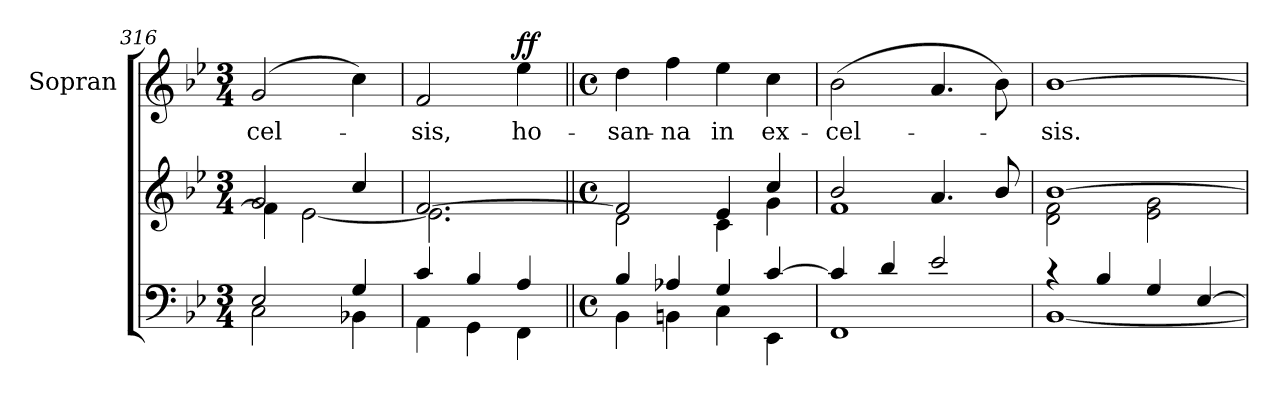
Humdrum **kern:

**kern	**kern	**kern	**text	**dynam
*part2	*part2	*part1	*part1	*part1
*staff3	*staff2	*staff1	*staff1	*staff1
*	*	*I"Sopran	*	*
*	*	*I'S.	*	*
*clefF4	*clefG2	*clefG2	*	*
*k[b-e-]	*k[b-e-]	*k[b-e-]	*	*
*B-:	*B-:	*B-:	*	*
*M3/4	*M3/4	*M3/4	*	*
=316	=316	=316	=316	=316
*^	*^	*	*	*
!	!	!	!	!	!LO:LY:b	!
2E-/	2C\	2g/	4f\]	(2g/	-cel-	.
.	.	.	[<2e-\	.	.	.
4G/	4BB-X\	4cc/	.	4cc\)	.	.
!!LO:LB:g=z
=317	=317	=317	=317	=317	=317	=317
!	!	!	!	!	!LO:LY:b	!
4c/	4AA\	[>2.f/	2.e-\]	2f/	-sis,	.
4B-/	4GG\	.	.	.	.	.
!	!	!	!	!	!LO:LY:b	!LO:DY:a
4A/	4FF\	.	.	4ee-\	ho-	ff
=318||	=318||	=318||	=318||	=318||	=318||	=318||
*M4/4	*	*M4/4	*	*M4/4	*	*
*met(c)	*	*met(c)	*	*met(c)	*	*
!	!	!	!	!	!LO:LY:b	!
4B-/	4BB-\	2f/]	2d\	4dd\	-san-	.
!	!	!	!	!	!LO:LY:b	!
4A-X/	4BBn\	.	.	4ff\	-na	.
!	!	!	!	!	!LO:LY:b	!
4G/	4C\	4e-/	4c\	4ee-\	in	.
!	!	!	!	!	!LO:LY:b	!
[>4c/	4EE-\	4cc/	4g\	4cc\	ex-	.
=319	=319	=319	=319	=319	=319	=319
!	!	!	!	!	!LO:LY:b	!
4c/]	1FF	2b-/	1f	(>2b-\	-cel-	.
4d/	.	.	.	.	.	.
2e-/	.	4.a/	.	4.a/	.	.
.	.	8b-/	.	8b-\)	.	.
=320	=320	=320	=320	=320	=320	=320
!	!	!	!	!	!LO:LY:b	!
4rB	[<1BB-	[>1b-	2d\ 2f\	[1b-	-sis.	.
4B-/	.	.	.	.	.	.
4G/	.	.	2e-\ 2g\	.	.	.
[>4E-/	.	.	.	.	.	.
*v	*v	*	*	*	*	*
*	*v	*v	*	*	*
=	=	=	=	=
*-	*-	*-	*-	*-
